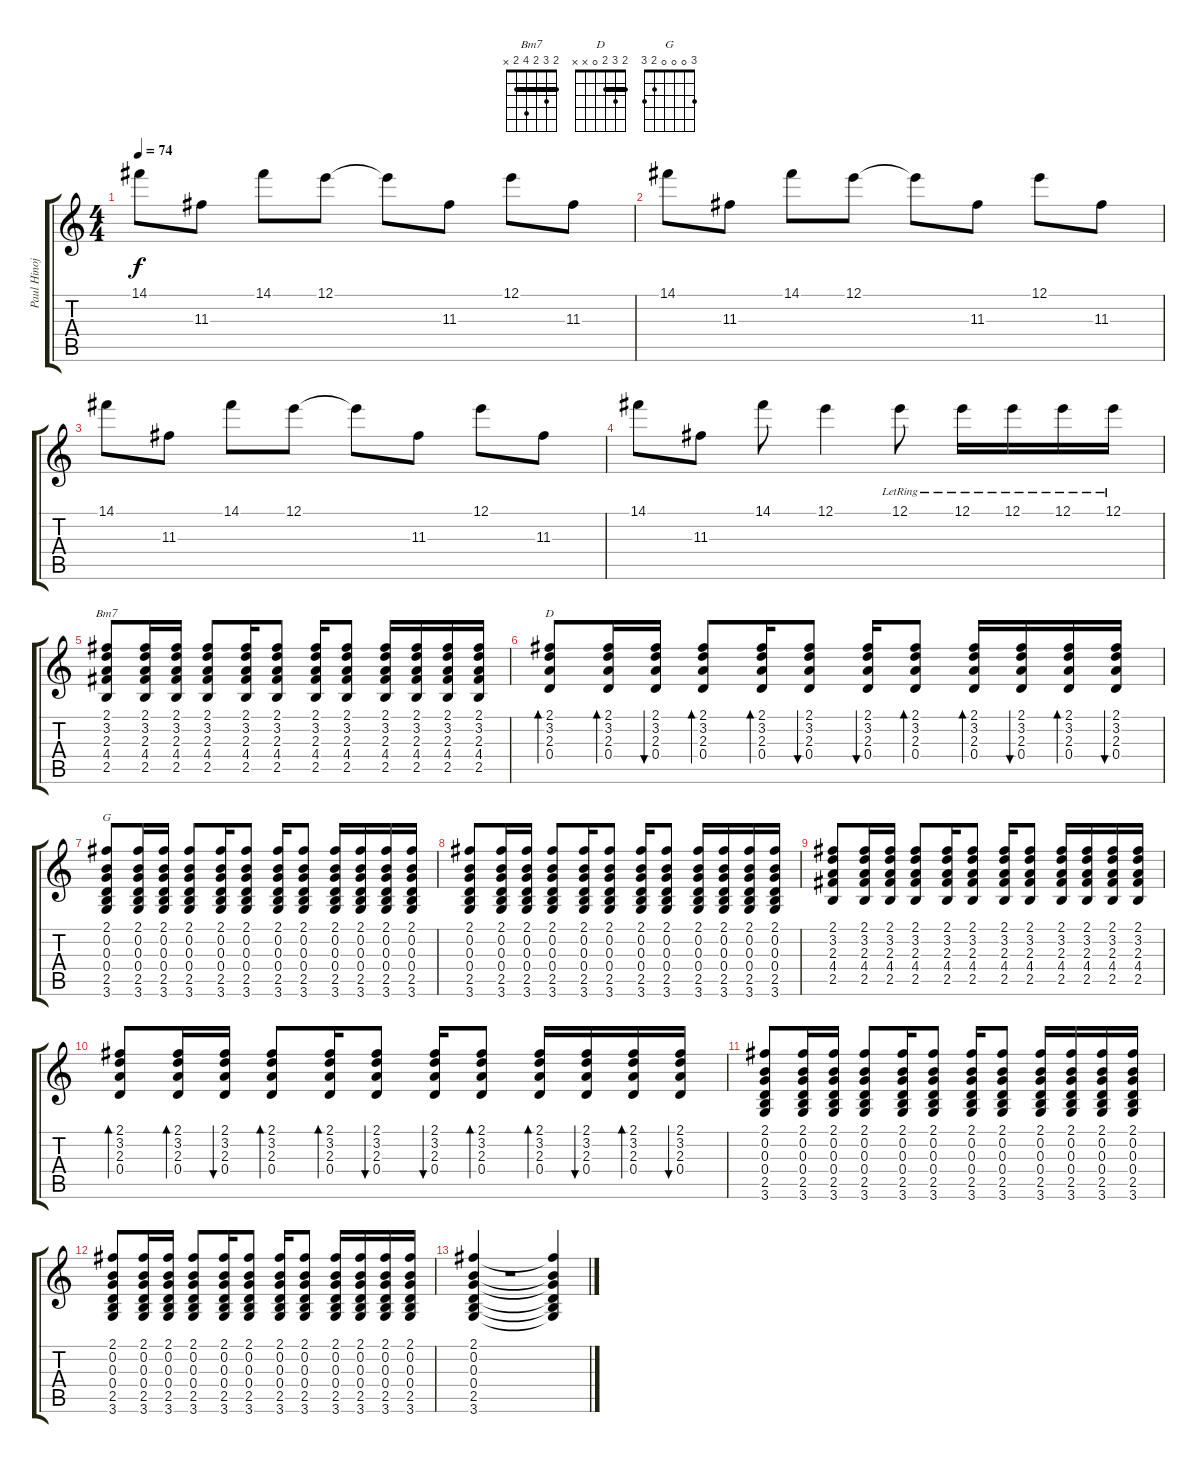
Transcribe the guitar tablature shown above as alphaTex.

\track ("Paul Hinojos" "Paul Hinoj") {instrument acousticguitarsteel}
\staff {score tabs}
\tuning (E4 B3 G3 D3 A2 E2) {hide}
\chord ("Bm7" 2 3 2 4 2 x) {barre 2}
\chord ("D" 2 3 2 0 x x) {barre 2}
\chord ("G" 3 0 0 0 2 3)
\ts (4 4)
\tempo 74
\clef g2
\ks c
14.1.8{dy f volume 13 instrument electricguitarclean} 11.3.8 14.1.8 12.1.8 12.1{t}.8 11.3.8 12.1.8 11.3.8 |
14.1.8 11.3.8 14.1.8 12.1.8 12.1{t}.8 11.3.8 12.1.8 11.3.8 |
14.1.8 11.3.8 14.1.8 12.1.8 12.1{t}.8 11.3.8 12.1.8 11.3.8 |
14.1.8 11.3.8 14.1.8 12.1.4 12.1{lr}.8 12.1{lr}.16 12.1{lr}.16 12.1{lr}.16 12.1{lr}.16 |
(2.1 3.2 2.3 4.4 2.5).8{ch "Bm7"} (2.1 3.2 2.3 4.4 2.5).16 (2.1 3.2 2.3 4.4 2.5).16 (2.1 3.2 2.3 4.4 2.5).8 (2.1 3.2 2.3 4.4 2.5).16 (2.1 3.2 2.3 4.4 2.5).8 (2.1 3.2 2.3 4.4 2.5).16 (2.1 3.2 2.3 4.4 2.5).8 (2.1 3.2 2.3 4.4 2.5).16 (2.1 3.2 2.3 4.4 2.5).16 (2.1 3.2 2.3 4.4 2.5).16 (2.1 3.2 2.3 4.4 2.5).16 |
(2.1 3.2 2.3 0.4).8{bd 60 ch "D"} (2.1 3.2 2.3 0.4).16{bd 60} (2.1 3.2 2.3 0.4).16{bu 60} (2.1 3.2 2.3 0.4).8{bd 60} (2.1 3.2 2.3 0.4).16{bd 60} (2.1 3.2 2.3 0.4).8{bu 60} (2.1 3.2 2.3 0.4).16{bu 60} (2.1 3.2 2.3 0.4).8{bd 60} (2.1 3.2 2.3 0.4).16{bd 60} (2.1 3.2 2.3 0.4).16{bu 60} (2.1 3.2 2.3 0.4).16{bd 60} (2.1 3.2 2.3 0.4).16{bu 60} |
(2.1 0.2 0.3 0.4 2.5 3.6).8{ch "G"} (2.1 0.2 0.3 0.4 2.5 3.6).16 (2.1 0.2 0.3 0.4 2.5 3.6).16 (2.1 0.2 0.3 0.4 2.5 3.6).8 (2.1 0.2 0.3 0.4 2.5 3.6).16 (2.1 0.2 0.3 0.4 2.5 3.6).8 (2.1 0.2 0.3 0.4 2.5 3.6).16 (2.1 0.2 0.3 0.4 2.5 3.6).8 (2.1 0.2 0.3 0.4 2.5 3.6).16 (2.1 0.2 0.3 0.4 2.5 3.6).16 (2.1 0.2 0.3 0.4 2.5 3.6).16 (2.1 0.2 0.3 0.4 2.5 3.6).16 |
(2.1 0.2 0.3 0.4 2.5 3.6).8 (2.1 0.2 0.3 0.4 2.5 3.6).16 (2.1 0.2 0.3 0.4 2.5 3.6).16 (2.1 0.2 0.3 0.4 2.5 3.6).8 (2.1 0.2 0.3 0.4 2.5 3.6).16 (2.1 0.2 0.3 0.4 2.5 3.6).8 (2.1 0.2 0.3 0.4 2.5 3.6).16 (2.1 0.2 0.3 0.4 2.5 3.6).8 (2.1 0.2 0.3 0.4 2.5 3.6).16 (2.1 0.2 0.3 0.4 2.5 3.6).16 (2.1 0.2 0.3 0.4 2.5 3.6).16 (2.1 0.2 0.3 0.4 2.5 3.6).16 |
(2.1 3.2 2.3 4.4 2.5).8 (2.1 3.2 2.3 4.4 2.5).16 (2.1 3.2 2.3 4.4 2.5).16 (2.1 3.2 2.3 4.4 2.5).8 (2.1 3.2 2.3 4.4 2.5).16 (2.1 3.2 2.3 4.4 2.5).8 (2.1 3.2 2.3 4.4 2.5).16 (2.1 3.2 2.3 4.4 2.5).8 (2.1 3.2 2.3 4.4 2.5).16 (2.1 3.2 2.3 4.4 2.5).16 (2.1 3.2 2.3 4.4 2.5).16 (2.1 3.2 2.3 4.4 2.5).16 |
(2.1 3.2 2.3 0.4).8{bd 60} (2.1 3.2 2.3 0.4).16{bd 60} (2.1 3.2 2.3 0.4).16{bu 60} (2.1 3.2 2.3 0.4).8{bd 60} (2.1 3.2 2.3 0.4).16{bd 60} (2.1 3.2 2.3 0.4).8{bu 60} (2.1 3.2 2.3 0.4).16{bu 60} (2.1 3.2 2.3 0.4).8{bd 60} (2.1 3.2 2.3 0.4).16{bd 60} (2.1 3.2 2.3 0.4).16{bu 60} (2.1 3.2 2.3 0.4).16{bd 60} (2.1 3.2 2.3 0.4).16{bu 60} |
(2.1 0.2 0.3 0.4 2.5 3.6).8 (2.1 0.2 0.3 0.4 2.5 3.6).16 (2.1 0.2 0.3 0.4 2.5 3.6).16 (2.1 0.2 0.3 0.4 2.5 3.6).8 (2.1 0.2 0.3 0.4 2.5 3.6).16 (2.1 0.2 0.3 0.4 2.5 3.6).8 (2.1 0.2 0.3 0.4 2.5 3.6).16 (2.1 0.2 0.3 0.4 2.5 3.6).8 (2.1 0.2 0.3 0.4 2.5 3.6).16 (2.1 0.2 0.3 0.4 2.5 3.6).16 (2.1 0.2 0.3 0.4 2.5 3.6).16 (2.1 0.2 0.3 0.4 2.5 3.6).16 |
(2.1 0.2 0.3 0.4 2.5 3.6).8 (2.1 0.2 0.3 0.4 2.5 3.6).16 (2.1 0.2 0.3 0.4 2.5 3.6).16 (2.1 0.2 0.3 0.4 2.5 3.6).8 (2.1 0.2 0.3 0.4 2.5 3.6).16 (2.1 0.2 0.3 0.4 2.5 3.6).8 (2.1 0.2 0.3 0.4 2.5 3.6).16 (2.1 0.2 0.3 0.4 2.5 3.6).8 (2.1 0.2 0.3 0.4 2.5 3.6).16 (2.1 0.2 0.3 0.4 2.5 3.6).16 (2.1 0.2 0.3 0.4 2.5 3.6).16 (2.1 0.2 0.3 0.4 2.5 3.6).16 |
(2.1 0.2 0.3 0.4 2.5 3.6).4 r.2 (2.1{t} 0.2{t} 0.3{t} 0.4{t} 2.5{t} 3.6{t}).4
